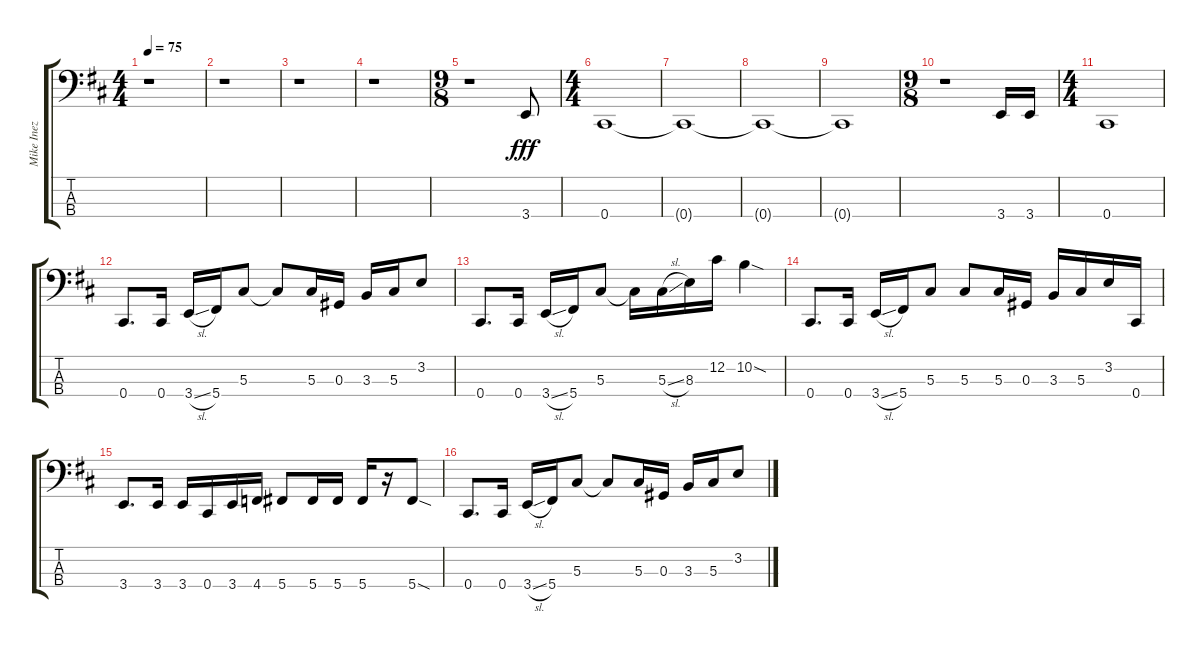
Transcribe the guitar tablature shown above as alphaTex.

\track ("Mike Inez - Bass" "Mike Inez ") {instrument electricbasspick}
\staff {score tabs}
\tuning (Gb2 Db2 Ab1 Db1) {hide}
\ts (4 4)
\tempo 75
\clef f4
\ks d
r.1{dy fff instrument electricbasspick} |
r.1 |
r.1 |
r.1 |
\ts (9 8)
r.1 3.4.8 |
\ts (4 4)
0.4.1 |
0.4{t}.1 |
0.4{t}.1 |
0.4{t}.1 |
\ts (9 8)
r.1 3.4.16 3.4.16 |
\ts (4 4)
0.4.1 |
0.4.8{d} 0.4.16 3.4{sl}.16 5.4.16 5.3.8 5.3{t}.8 5.3.16 0.3.16 3.3.16 5.3.16 3.2.8 |
0.4.8{d} 0.4.16 3.4{sl}.16 5.4.16 5.3.8 5.3{t}.16 5.3{sl}.16 8.3.16 12.2.16 10.2{sod}.4 |
0.4.8{d} 0.4.16 3.4{sl}.16 5.4.16 5.3.8 5.3.8 5.3.16 0.3.16 3.3.16 5.3.16 3.2.16 0.4.16 |
3.4.8{d} 3.4.16 3.4.16 0.4.16 3.4.16 4.4.16 5.4.8 5.4.16 5.4.16 5.4.16 r.16 5.4{sod}.8 |
0.4.8{d} 0.4.16 3.4{sl}.16 5.4.16 5.3.8 5.3{t}.8 5.3.16 0.3.16 3.3.16 5.3.16 3.2.8
